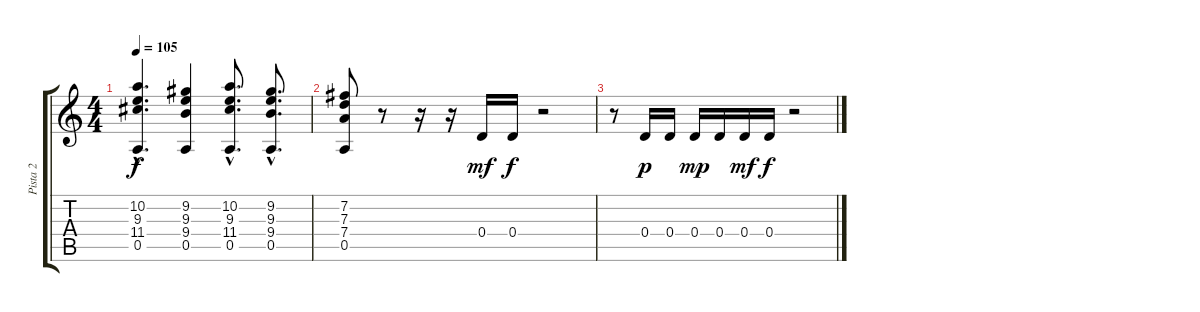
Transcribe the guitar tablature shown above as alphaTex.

\track ("Pista 2" "Pista 2") {instrument electricguitarclean}
\staff {score tabs}
\tuning (E4 B3 G3 D3 A2 E2) {hide}
\ts (4 4)
\tempo 105
\clef g2
\ks c
(10.2{hac} 9.3{hac} 11.4{hac} 0.5{hac}).4{d dy f} (9.2 9.3 9.4 0.5).4 (10.2{hac} 9.3{hac} 11.4{hac} 0.5{hac}).8{d} (9.2{hac} 9.3{hac} 9.4{hac} 0.5{hac}).8{d} |
(7.2 7.3 7.4 0.5).8 r.8 r.16 r.16 0.4.16{dy mf} 0.4.16{dy f} r.2 |
r.8 0.4.16{dy p} 0.4.16 0.4.16{dy mp} 0.4.16 0.4.16{dy mf} 0.4.16{dy f} r.2
